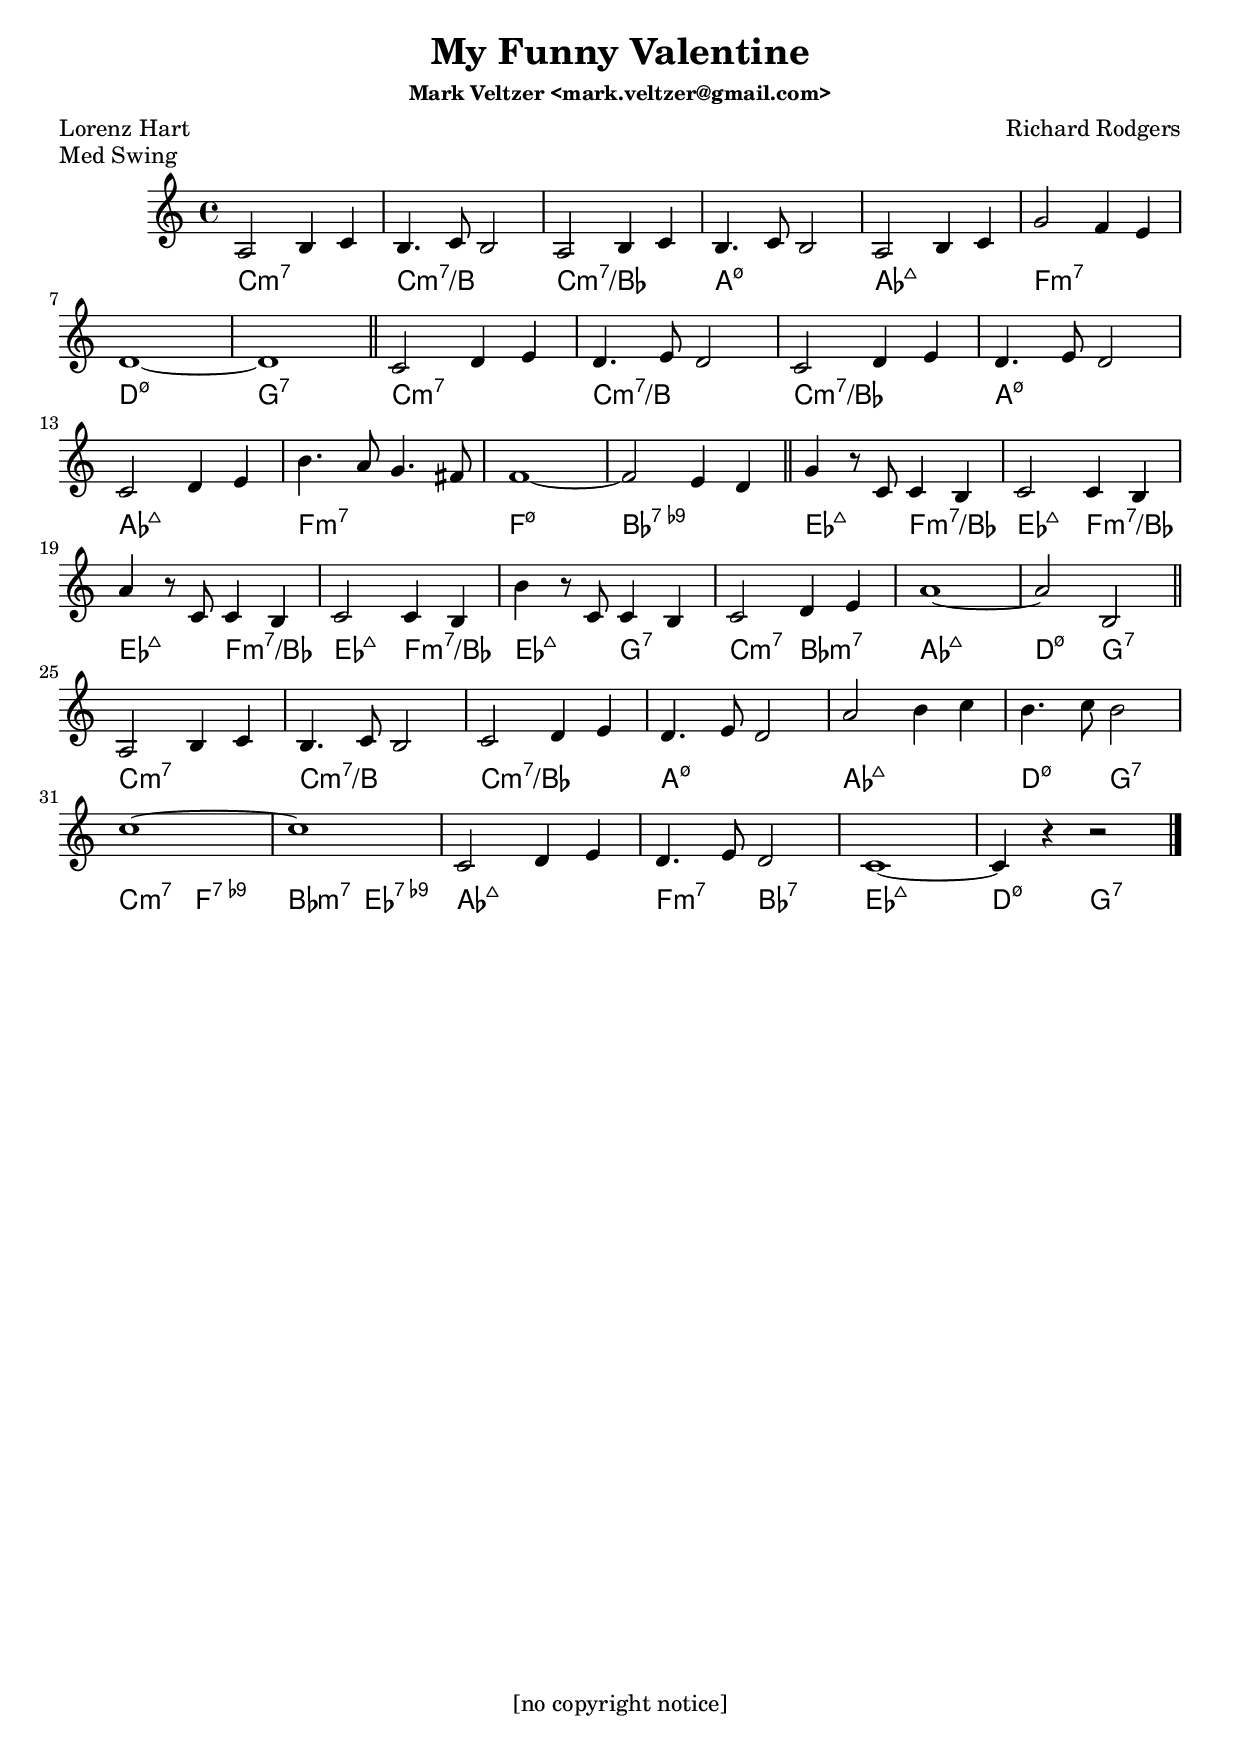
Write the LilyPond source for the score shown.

\include "lilypond/include/common.lyi"
\header {
	title="My Funny Valentine"
	subtitle=""
	composer="Richard Rodgers"
	poet="Lorenz Hart"
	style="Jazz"
	piece="Med Swing"
}

harmony=\chords {
	\repeat unfold 2 {
		c1:m7 | c:m7/+b | c:m7/bes | a:m7.5- |
		aes:maj | f:m7 |
	}
	\alternative {
		{ d:m7.5- | g:7 | }
		{ f:m7.5- | bes:7.9-}
	}
	\repeat unfold 4 { ees2:maj f:m7/+bes | }
	
	ees2:maj g:7 | c:m7 bes:m7 | aes1:maj | d2:m7.5- g:7 |
	c1:m7 | c:m7/+b | c:m7/bes | a:m7.5- |
	aes:maj | d2:m7.5- g:7 | c:m7 f:7.9- | bes:m7 ees:7.9- |
	aes1:maj | f2:m7 bes:7 | ees1:maj | d2:m7.5- g:7 |
}

tune=\relative a {
	\time 4/4
	\key c \major

	a2 b4 c | b4. c8 b2 | a2 b4 c | b4. c8 b2 |
	a2 b4 c | g'2 f4 e | \break d1 ~ | d \bar "||"
	c2 d4 e | d4. e8 d2 | c2 d4 e | d4. e8 d2 | \break
	c2 d4 e | b'4. a8 g4. fis8 | f1 ~ | f2 e4 d \bar "||"
	g4 r8 c, c4 b | c2 c4 b | \break a'4 r8 c,8 c4 b | c2 c4 b |
	b' r8 c, c4 b | c2 d4 e | a1 ~ | a2 b, \bar "||" \break
	a2 b4 c | b4. c8 b2 | c2 d4 e | d4. e8 d2 |
	a'2 b4 c | b4. c8 b2 | \break c1 ~ | c |
	c,2 d4 e | d4. e8 d2 | c1 ~ | c4 r r2 \bar "|."
}

\score {
	<<
		\context Staff \tune
		\context ChordNames \harmony
	>>
	\midi {}
	\layout {}
}
